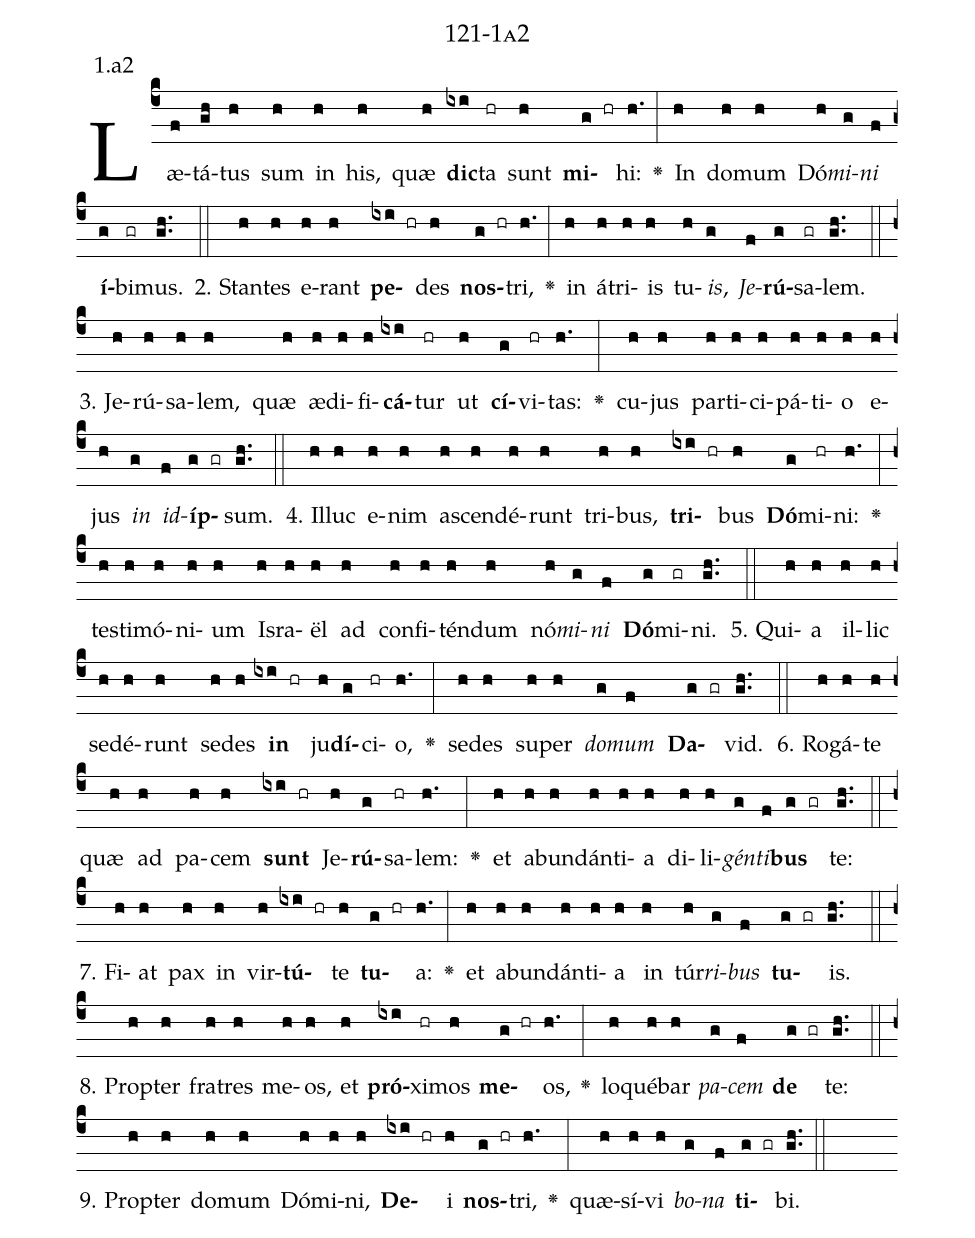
name: 121-1a2;
annotation: 1.a2;
%%
(c4)Læ(f)tá(gh)tus(h) sum(h) in(h) his,(h) quæ(h) <b>dic</b>(ixi)ta(hr) sunt(h) <b>mi</b>(g hr)hi:(h.) <v>\greheightstar</v>(:) In(h) do(h)mum(h) Dó(h)<i>mi</i>(g)<i>ni</i>(f) <b>í</b>(g)bi(gr)mus.(gh..) (::)
2. Stan(h)tes(h) e(h)rant(h) <b>pe</b>(ixi hr)des(h) <b>nos</b>(g hr)tri,(h.) <v>\greheightstar</v>(:) in(h) á(h)tri(h)is(h) tu(h)<i>is</i>,(g) <i>Je</i>(f)<b>rú</b>(g)sa(gr)lem.(gh..) (::)
3. Je(h)rú(h)sa(h)lem,(h) quæ(h) æ(h)di(h)fi(h)<b>cá</b>(ixi)tur(hr) ut(h) <b>cí</b>(g)vi(hr)tas:(h.) <v>\greheightstar</v>(:) cu(h)jus(h) par(h)ti(h)ci(h)pá(h)ti(h)o(h) e(h)jus(h) <i>in</i>(g) <i>id</i>(f)<b>íp</b>(g gr)sum.(gh..) (::)
4. Il(h)luc(h) e(h)nim(h) a(h)scen(h)dé(h)runt(h) tri(h)bus,(h) <b>tri</b>(ixi hr)bus(h) <b>Dó</b>(g)mi(hr)ni:(h.) <v>\greheightstar</v>(:) tes(h)ti(h)mó(h)ni(h)um(h) Is(h)ra(h)ël(h) ad(h) con(h)fi(h)tén(h)dum(h) nó(h)<i>mi</i>(g)<i>ni</i>(f) <b>Dó</b>(g)mi(gr)ni.(gh..) (::)
5. Qui(h)a(h) il(h)lic(h) se(h)dé(h)runt(h) se(h)des(h) <b>in</b>(ixi hr) ju(h)<b>dí</b>(g)ci(hr)o,(h.) <v>\greheightstar</v>(:) se(h)des(h) su(h)per(h) <i>do</i>(g)<i>mum</i>(f) <b>Da</b>(g gr)vid.(gh..) (::)
6. Ro(h)gá(h)te(h) quæ(h) ad(h) pa(h)cem(h) <b>sunt</b>(ixi hr) Je(h)<b>rú</b>(g)sa(hr)lem:(h.) <v>\greheightstar</v>(:) et(h) ab(h)un(h)dán(h)ti(h)a(h) di(h)li(h)<i>gén</i>(g)<i>ti</i>(f)<b>bus</b>(g gr) te:(gh..) (::)
7. Fi(h)at(h) pax(h) in(h) vir(h)<b>tú</b>(ixi hr)te(h) <b>tu</b>(g hr)a:(h.) <v>\greheightstar</v>(:) et(h) ab(h)un(h)dán(h)ti(h)a(h) in(h) túr(h)<i>ri</i>(g)<i>bus</i>(f) <b>tu</b>(g gr)is.(gh..) (::)
8. Prop(h)ter(h) fra(h)tres(h) me(h)os,(h) et(h) <b>pró</b>(ixi)xi(hr)mos(h) <b>me</b>(g hr)os,(h.) <v>\greheightstar</v>(:) lo(h)qué(h)bar(h) <i>pa</i>(g)<i>cem</i>(f) <b>de</b>(g gr) te:(gh..) (::)
9. Prop(h)ter(h) do(h)mum(h) Dó(h)mi(h)ni,(h) <b>De</b>(ixi hr)i(h) <b>nos</b>(g hr)tri,(h.) <v>\greheightstar</v>(:) quæ(h)sí(h)vi(h) <i>bo</i>(g)<i>na</i>(f) <b>ti</b>(g gr)bi.(gh..) (::)
